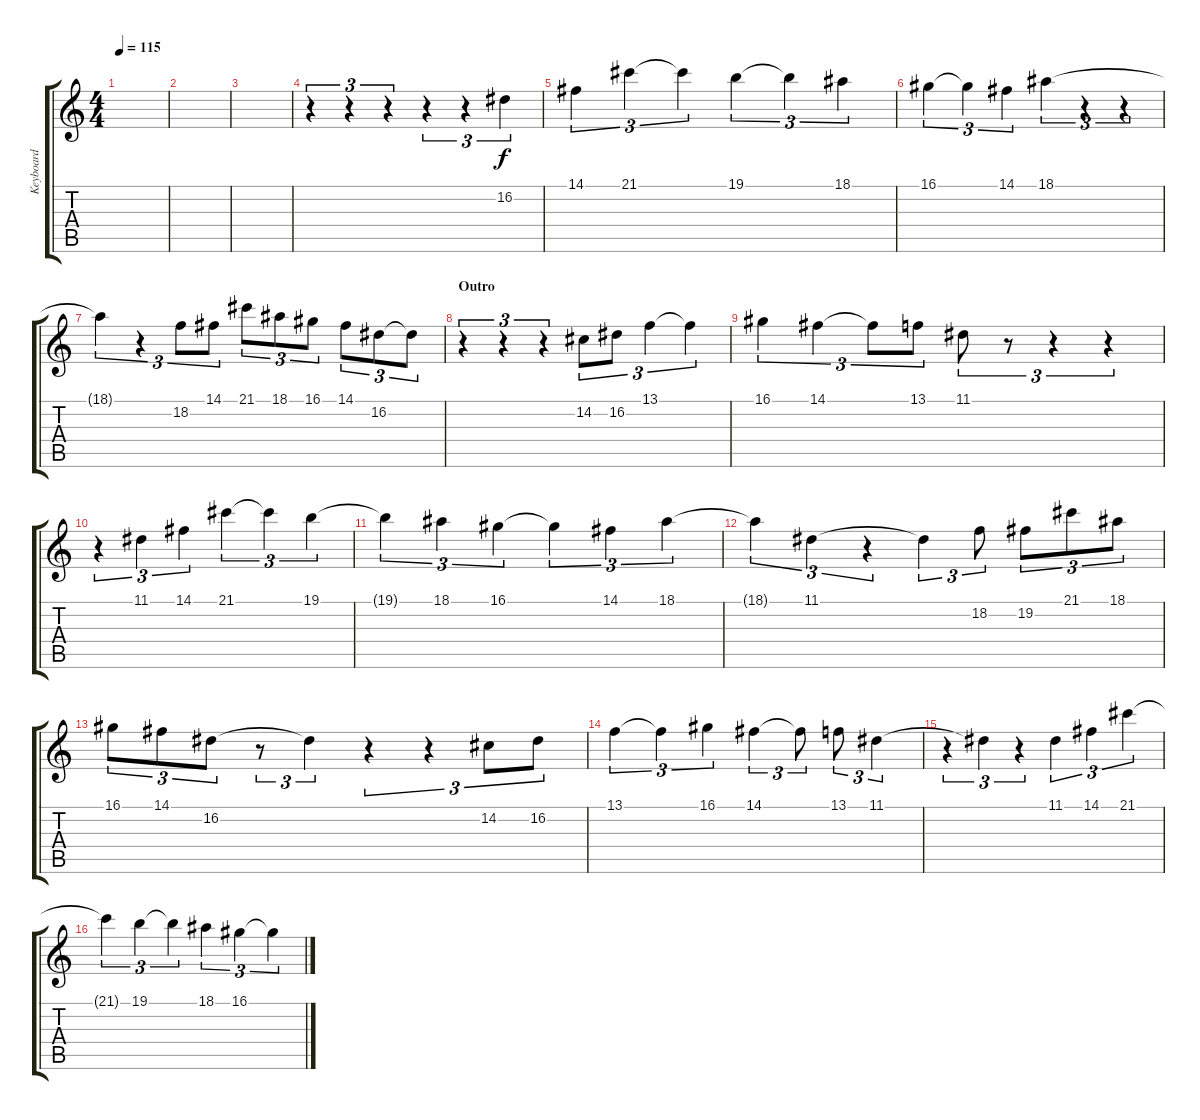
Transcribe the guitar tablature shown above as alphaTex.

\track ("Keyboard" "Keyboard") {instrument pad1newage}
\staff {score tabs}
\tuning (E4 B3 G3 D3 A2 E2) {hide}
\ts (4 4)
\tempo 115
\clef g2
\ks c
|
|
|
r.4{tu (3 2)} r.4{tu (3 2)} r.4{tu (3 2)} r.4{tu (3 2)} r.4{tu (3 2)} 16.2.4{tu (3 2)} |
14.1.4{tu (3 2)} 21.1.4{tu (3 2)} 21.1{t}.4{tu (3 2)} 19.1.4{tu (3 2)} 19.1{t}.4{tu (3 2)} 18.1.4{tu (3 2)} |
16.1.4{tu (3 2)} 16.1{t}.4{tu (3 2)} 14.1.4{tu (3 2)} 18.1.4{tu (3 2)} r.4{tu (3 2)} r.4{tu (3 2)} |
18.1{t}.4{tu (3 2)} r.4{tu (3 2)} 18.2.8{tu (3 2)} 14.1.8{tu (3 2)} 21.1.8{tu (3 2)} 18.1.8{tu (3 2)} 16.1.8{tu (3 2)} 14.1.8{tu (3 2)} 16.2.8{tu (3 2)} 16.2{t}.8{tu (3 2)} |
\section ("" "Outro")
r.4{tu (3 2)} r.4{tu (3 2)} r.4{tu (3 2)} 14.2.8{tu (3 2)} 16.2.8{tu (3 2)} 13.1.4{tu (3 2)} 13.1{t}.4{tu (3 2)} |
16.1.4{tu (3 2)} 14.1.4{tu (3 2)} 14.1{t}.8{tu (3 2)} 13.1.8{tu (3 2)} 11.1.8{tu (3 2)} r.8{tu (3 2)} r.4{tu (3 2)} r.4{tu (3 2)} |
r.4{tu (3 2) volume 10} 11.1.4{tu (3 2)} 14.1.4{tu (3 2)} 21.1.4{tu (3 2)} 21.1{t}.4{tu (3 2)} 19.1.4{tu (3 2)} |
19.1{t}.4{tu (3 2)} 18.1.4{tu (3 2)} 16.1.4{tu (3 2)} 16.1{t}.4{tu (3 2)} 14.1.4{tu (3 2)} 18.1.4{tu (3 2)} |
18.1{t}.4{tu (3 2)} 11.1.4{tu (3 2)} r.4{tu (3 2)} 11.1{t}.4{tu (3 2)} 18.2.8{tu (3 2)} 19.2.8{tu (3 2)} 21.1.8{tu (3 2)} 18.1.8{tu (3 2)} |
16.1.8{tu (3 2)} 14.1.8{tu (3 2)} 16.2.8{tu (3 2)} r.8{tu (3 2)} 16.2{t}.4{tu (3 2)} r.4{tu (3 2)} r.4{tu (3 2)} 14.2.8{tu (3 2)} 16.2.8{tu (3 2)} |
13.1.4{tu (3 2)} 13.1{t}.4{tu (3 2)} 16.1.4{tu (3 2)} 14.1.4{tu (3 2)} 14.1{t}.8{tu (3 2)} 13.1.8{tu (3 2)} 11.1.4{tu (3 2)} |
r.4{tu (3 2)} 11.1{t}.4{tu (3 2)} r.4{tu (3 2)} 11.1.4{tu (3 2)} 14.1.4{tu (3 2)} 21.1.4{tu (3 2)} |
21.1{t}.4{tu (3 2) volume 0} 19.1.4{tu (3 2)} 19.1{t}.4{tu (3 2)} 18.1.4{tu (3 2)} 16.1.4{tu (3 2)} 16.1{t}.4{tu (3 2)}
